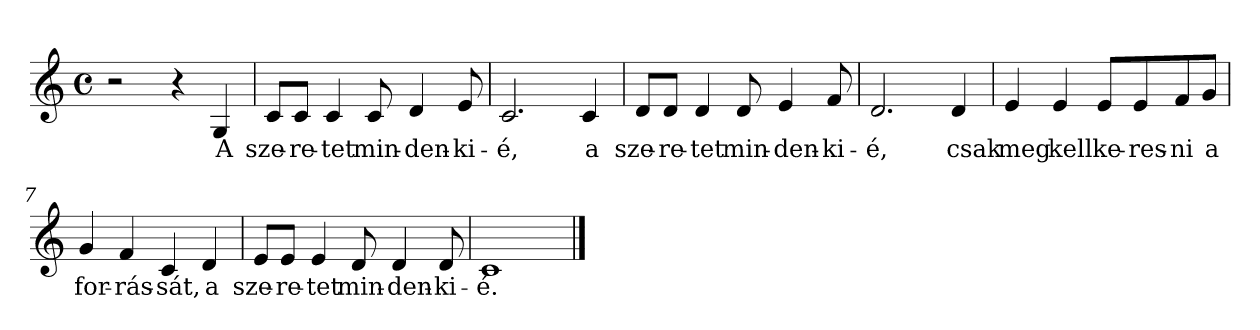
**kern	**text
*part1	*part1
*staff1	*staff1
*clefG2	*
*k[]	*
*C:	*
*M4/4	*
*met(c)	*
=1	=1
2r	.
4r	.
!	!LO:LY:b
4G/	A
=2	=2
!	!LO:LY:b
8c/L	sze-
!	!LO:LY:b
8c/J	-re-
!	!LO:LY:b
4c/	-tet
!	!LO:LY:b
8c/	min-
!	!LO:LY:b
4d/	-den-
!	!LO:LY:b
8e/	-ki-
=3	=3
!	!LO:LY:b
2.c/	-é,
!	!LO:LY:b
4c/	a
=4	=4
!	!LO:LY:b
8d/L	sze-
!	!LO:LY:b
8d/J	-re-
!	!LO:LY:b
4d/	-tet
!	!LO:LY:b
8d/	min-
!	!LO:LY:b
4e/	-den-
!	!LO:LY:b
8f/	-ki-
=5	=5
!	!LO:LY:b
2.d/	-é,
!	!LO:LY:b
4d/	csak
!!LO:LB:g=z
=6	=6
!	!LO:LY:b
4e/	meg
!	!LO:LY:b
4e/	kell
!	!LO:LY:b
8e/L	ke-
!	!LO:LY:b
8e/	-res-
!	!LO:LY:b
8f/	-ni
!	!LO:LY:b
8g/J	a
=7	=7
!	!LO:LY:b
4g/	for-
!	!LO:LY:b
4f/	-rás-
!	!LO:LY:b
4c/	-sát,
!	!LO:LY:b
4d/	a
=8	=8
!	!LO:LY:b
8e/L	sze-
!	!LO:LY:b
8e/J	-re-
!	!LO:LY:b
4e/	-tet
!	!LO:LY:b
8d/	min-
!	!LO:LY:b
4d/	-den-
!	!LO:LY:b
8d/	-ki-
=9	=9
!	!LO:LY:b
1c	-é.
==	==
*-	*-
